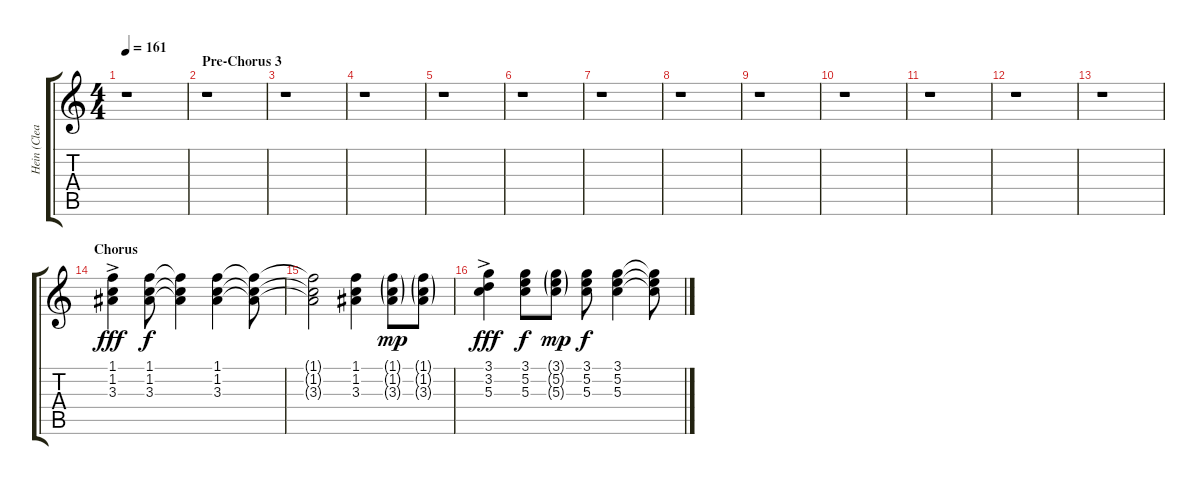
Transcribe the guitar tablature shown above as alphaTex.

\track ("Hein (Clean Guitar)" "Hein (Clea") {instrument electricguitarclean}
\staff {score tabs}
\tuning (E4 B3 G3 D3 A2 D2) {hide}
\ts (4 4)
\tempo 161
\clef g2
\ks c
r.1{dy f} |
\section ("" "Pre-Chorus 3")
r.1 |
r.1 |
r.1 |
r.1 |
r.1 |
r.1 |
r.1 |
r.1 |
r.1 |
r.1 |
r.1 |
r.1 |
\section ("" "Chorus")
(1.1{ac} 1.2{ac} 3.3{ac}).4{dy fff} (1.1 1.2 3.3).8{dy f} (1.1{t} 1.2{t} 3.3{t}).4 (1.1 1.2 3.3).4 (1.1{t} 1.2{t} 3.3{t}).8 |
(1.1{t} 1.2{t} 3.3{t}).2 (1.1 1.2 3.3).4 (1.1{g} 1.2{g} 3.3{g}).8{dy mp} (1.1{g} 1.2{g} 3.3{g}).8 |
(3.1{ac} 3.2{ac} 5.3{ac}).4{dy fff} (3.1 5.2 5.3).8{dy f} (3.1{g} 5.2{g} 5.3{g}).8{dy mp} (3.1 5.2 5.3).8{dy f} (3.1 5.2 5.3).4 (3.1{t} 5.2{t} 5.3{t}).8
